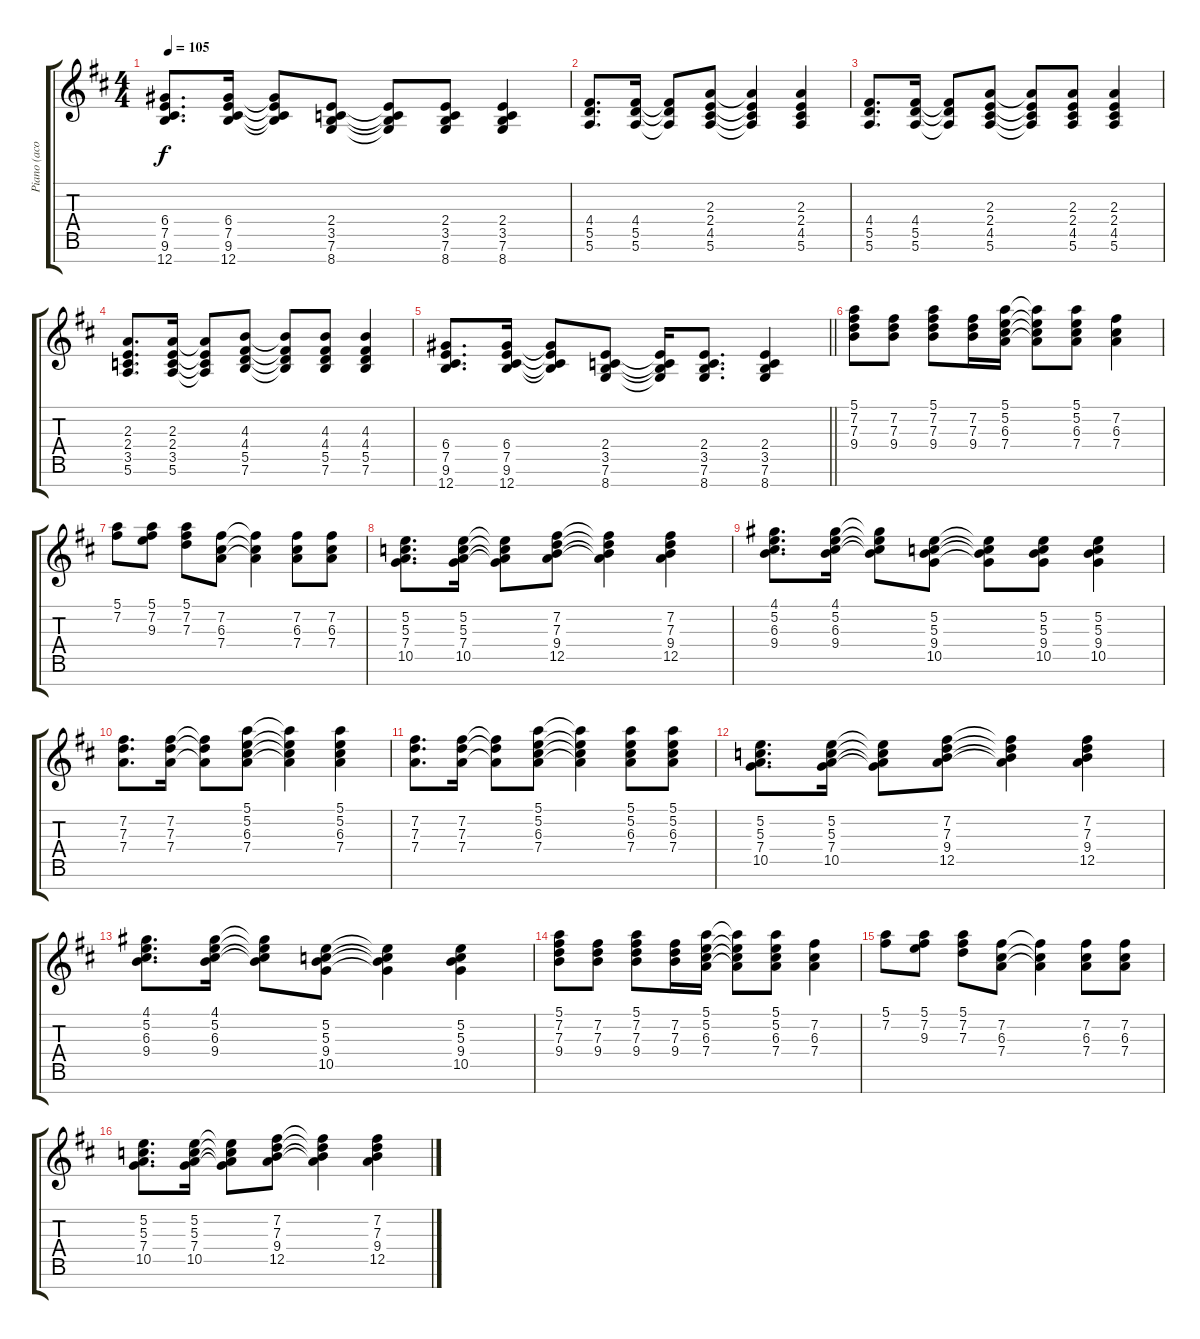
\track ("Piano (acous.)" "Piano (aco") {instrument brightacousticpiano}
\staff {score tabs}
\tuning (E5 B4 G4 D4 A3 E3 B2) {hide}
\ts (4 4)
\tempo 105
\clef g2
\ks bminor
(6.4 7.5 9.6 12.7).8{d dy f} (6.4 7.5 9.6 12.7).16 (6.4{t} 7.5{t} 9.6{t} 12.7{t}).8 (2.4 3.5 7.6 8.7).8 (2.4{t} 3.5{t} 7.6{t} 8.7{t}).8 (2.4 3.5 7.6 8.7).8 (2.4 3.5 7.6 8.7).4 |
(4.4 5.5 5.6).8{d} (4.4 5.5 5.6).16 (4.4{t} 5.5{t} 5.6{t}).8 (2.3 2.4 4.5 5.6).8 (2.3{t} 2.4{t} 4.5{t} 5.6{t}).4 (2.3 2.4 4.5 5.6).4 |
(4.4 5.5 5.6).8{d} (4.4 5.5 5.6).16 (4.4{t} 5.5{t} 5.6{t}).8 (2.3 2.4 4.5 5.6).8 (2.3{t} 2.4{t} 4.5{t} 5.6{t}).8 (2.3 2.4 4.5 5.6).8 (2.3 2.4 4.5 5.6).4 |
(2.3 2.4 3.5 5.6).8{d} (2.3 2.4 3.5 5.6).16 (2.3{t} 2.4{t} 3.5{t} 5.6{t}).8 (4.3 4.4 5.5 7.6).8 (4.3{t} 4.4{t} 5.5{t} 7.6{t}).8 (4.3 4.4 5.5 7.6).8 (4.3 4.4 5.5 7.6).4 |
\barLineRight lightlight
(6.4 7.5 9.6 12.7).8{d} (6.4 7.5 9.6 12.7).16 (6.4{t} 7.5{t} 9.6{t} 12.7{t}).8 (2.4 3.5 7.6 8.7).8 (2.4{t} 3.5{t} 7.6{t} 8.7{t}).16 (2.4 3.5 7.6 8.7).8{d} (2.4 3.5 7.6 8.7).4 |
\section ("" "")
(5.1 7.2 7.3 9.4).8 (7.2 7.3 9.4).8 (5.1 7.2 7.3 9.4).8 (7.2 7.3 9.4).16 (5.1 5.2 6.3 7.4).16 (5.1{t} 5.2{t} 6.3{t} 7.4{t}).8 (5.1 5.2 6.3 7.4).8 (7.2 6.3 7.4).4 |
(5.1 7.2).8 (5.1 7.2 9.3).8 (5.1 7.2 7.3).8 (7.2 6.3 7.4).8 (7.2{t} 6.3{t} 7.4{t}).4 (7.2 6.3 7.4).8 (7.2 6.3 7.4).8 |
(5.2 5.3 7.4 10.5).8{d} (5.2 5.3 7.4 10.5).16 (5.2{t} 5.3{t} 7.4{t} 10.5{t}).8 (7.2 7.3 9.4 12.5).8 (7.2{t} 7.3{t} 9.4{t} 12.5{t}).4 (7.2 7.3 9.4 12.5).4 |
(4.1 5.2 6.3 9.4).8{d} (4.1 5.2 6.3 9.4).16 (4.1{t} 5.2{t} 6.3{t} 9.4{t}).8 (5.2 5.3 9.4 10.5).8 (5.2{t} 5.3{t} 9.4{t} 10.5{t}).8 (5.2 5.3 9.4 10.5).8 (5.2 5.3 9.4 10.5).4 |
(7.2 7.3 7.4).8{d} (7.2 7.3 7.4).16 (7.2{t} 7.3{t} 7.4{t}).8 (5.1 5.2 6.3 7.4).8 (5.1{t} 5.2{t} 6.3{t} 7.4{t}).4 (5.1 5.2 6.3 7.4).4 |
(7.2 7.3 7.4).8{d} (7.2 7.3 7.4).16 (7.2{t} 7.3{t} 7.4{t}).8 (5.1 5.2 6.3 7.4).8 (5.1{t} 5.2{t} 6.3{t} 7.4{t}).4 (5.1 5.2 6.3 7.4).8 (5.1 5.2 6.3 7.4).8 |
(5.2 5.3 7.4 10.5).8{d} (5.2 5.3 7.4 10.5).16 (5.2{t} 5.3{t} 7.4{t} 10.5{t}).8 (7.2 7.3 9.4 12.5).8 (7.2{t} 7.3{t} 9.4{t} 12.5{t}).4 (7.2 7.3 9.4 12.5).4 |
(4.1 5.2 6.3 9.4).8{d} (4.1 5.2 6.3 9.4).16 (4.1{t} 5.2{t} 6.3{t} 9.4{t}).8 (5.2 5.3 9.4 10.5).8 (5.2{t} 5.3{t} 9.4{t} 10.5{t}).4 (5.2 5.3 9.4 10.5).4 |
(5.1 7.2 7.3 9.4).8 (7.2 7.3 9.4).8 (5.1 7.2 7.3 9.4).8 (7.2 7.3 9.4).16 (5.1 5.2 6.3 7.4).16 (5.1{t} 5.2{t} 6.3{t} 7.4{t}).8 (5.1 5.2 6.3 7.4).8 (7.2 6.3 7.4).4 |
(5.1 7.2).8 (5.1 7.2 9.3).8 (5.1 7.2 7.3).8 (7.2 6.3 7.4).8 (7.2{t} 6.3{t} 7.4{t}).4 (7.2 6.3 7.4).8 (7.2 6.3 7.4).8 |
(5.2 5.3 7.4 10.5).8{d} (5.2 5.3 7.4 10.5).16 (5.2{t} 5.3{t} 7.4{t} 10.5{t}).8 (7.2 7.3 9.4 12.5).8 (7.2{t} 7.3{t} 9.4{t} 12.5{t}).4 (7.2 7.3 9.4 12.5).4
